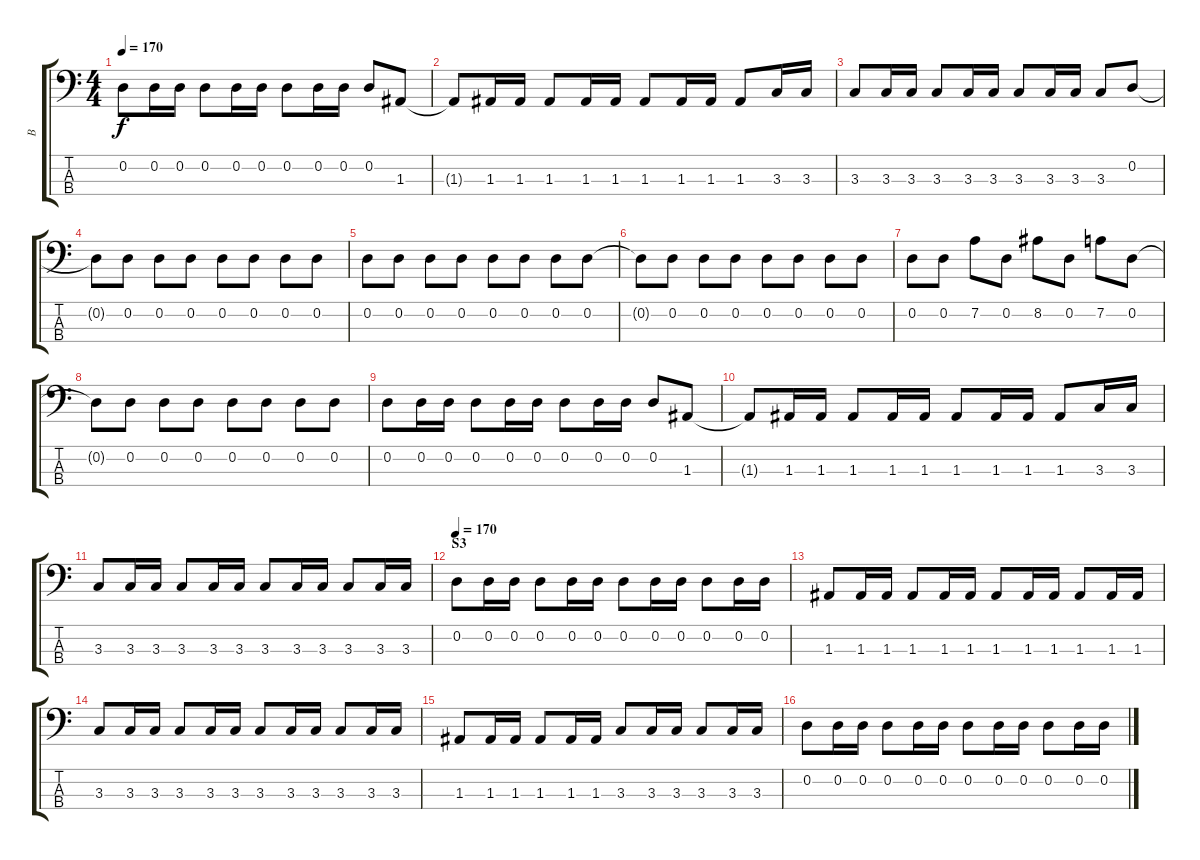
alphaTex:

\track ("B" "B") {instrument electricbassfinger}
\staff {score tabs}
\tuning (G2 D2 A1 E1) {hide}
\ts (4 4)
\tempo 170
\clef f4
\ks c
0.2.8{dy f} 0.2.16 0.2.16 0.2.8 0.2.16 0.2.16 0.2.8 0.2.16 0.2.16 0.2.8 1.3.8 |
1.3{t}.8 1.3.16 1.3.16 1.3.8 1.3.16 1.3.16 1.3.8 1.3.16 1.3.16 1.3.8 3.3.16 3.3.16 |
3.3.8 3.3.16 3.3.16 3.3.8 3.3.16 3.3.16 3.3.8 3.3.16 3.3.16 3.3.8 0.2.8 |
\section ("" "")
0.2{t}.8 0.2.8 0.2.8 0.2.8 0.2.8 0.2.8 0.2.8 0.2.8 |
0.2.8 0.2.8 0.2.8 0.2.8 0.2.8 0.2.8 0.2.8 0.2.8 |
0.2{t}.8 0.2.8 0.2.8 0.2.8 0.2.8 0.2.8 0.2.8 0.2.8 |
0.2.8 0.2.8 7.2.8 0.2.8 8.2.8 0.2.8 7.2.8 0.2.8 |
0.2{t}.8 0.2.8 0.2.8 0.2.8 0.2.8 0.2.8 0.2.8 0.2.8 |
0.2.8 0.2.16 0.2.16 0.2.8 0.2.16 0.2.16 0.2.8 0.2.16 0.2.16 0.2.8 1.3.8 |
1.3{t}.8 1.3.16 1.3.16 1.3.8 1.3.16 1.3.16 1.3.8 1.3.16 1.3.16 1.3.8 3.3.16 3.3.16 |
3.3.8 3.3.16 3.3.16 3.3.8 3.3.16 3.3.16 3.3.8 3.3.16 3.3.16 3.3.8 3.3.16 3.3.16 |
\section ("" "S3")
\tempo 170
0.2.8 0.2.16 0.2.16 0.2.8 0.2.16 0.2.16 0.2.8 0.2.16 0.2.16 0.2.8 0.2.16 0.2.16 |
1.3.8 1.3.16 1.3.16 1.3.8 1.3.16 1.3.16 1.3.8 1.3.16 1.3.16 1.3.8 1.3.16 1.3.16 |
3.3.8 3.3.16 3.3.16 3.3.8 3.3.16 3.3.16 3.3.8 3.3.16 3.3.16 3.3.8 3.3.16 3.3.16 |
1.3.8 1.3.16 1.3.16 1.3.8 1.3.16 1.3.16 3.3.8 3.3.16 3.3.16 3.3.8 3.3.16 3.3.16 |
0.2.8 0.2.16 0.2.16 0.2.8 0.2.16 0.2.16 0.2.8 0.2.16 0.2.16 0.2.8 0.2.16 0.2.16
